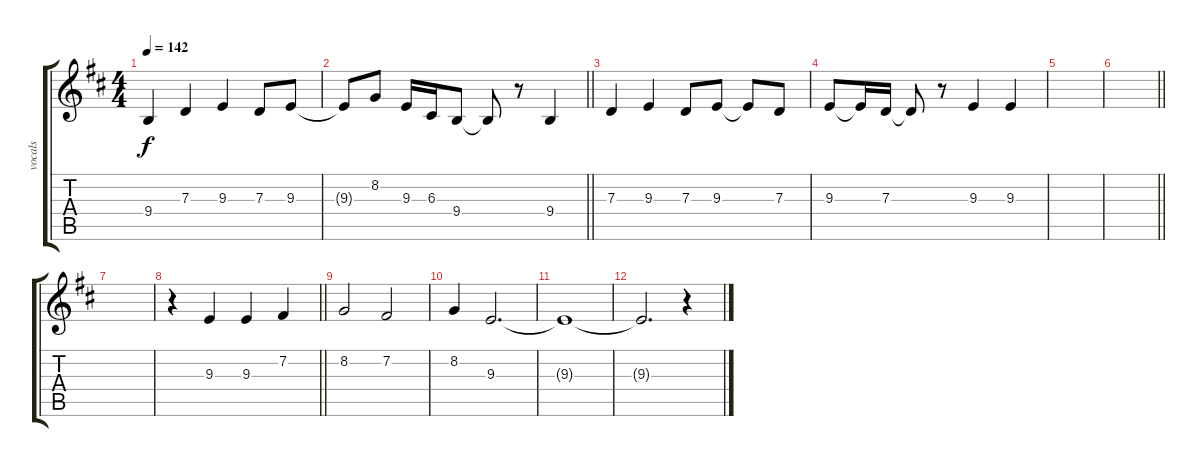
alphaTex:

\track ("vocals" "vocals") {instrument clarinet}
\staff {score tabs}
\tuning (E4 B3 G3 D3 A2 E2) {hide}
\ts (4 4)
\tempo 142
\clef g2
\ks d
9.4.4{dy f} 7.3.4 9.3.4 7.3.8 9.3.8 |
\barLineRight lightlight
9.3{t}.8 8.2.8 9.3.16 6.3.16 9.4.8 9.4{t}.8 r.8 9.4.4 |
7.3.4 9.3.4 7.3.8 9.3.8 9.3{t}.8 7.3.8 |
9.3.8 9.3{t}.16 7.3.16 7.3{t}.8 r.8 9.3.4 9.3.4 |
|
\barLineRight lightlight
|
|
\barLineRight lightlight
r.4 9.3.4 9.3.4 7.2.4 |
8.2.2 7.2.2 |
8.2.4 9.3.2{d} |
9.3{t}.1 |
9.3{t}.2{d} r.4
